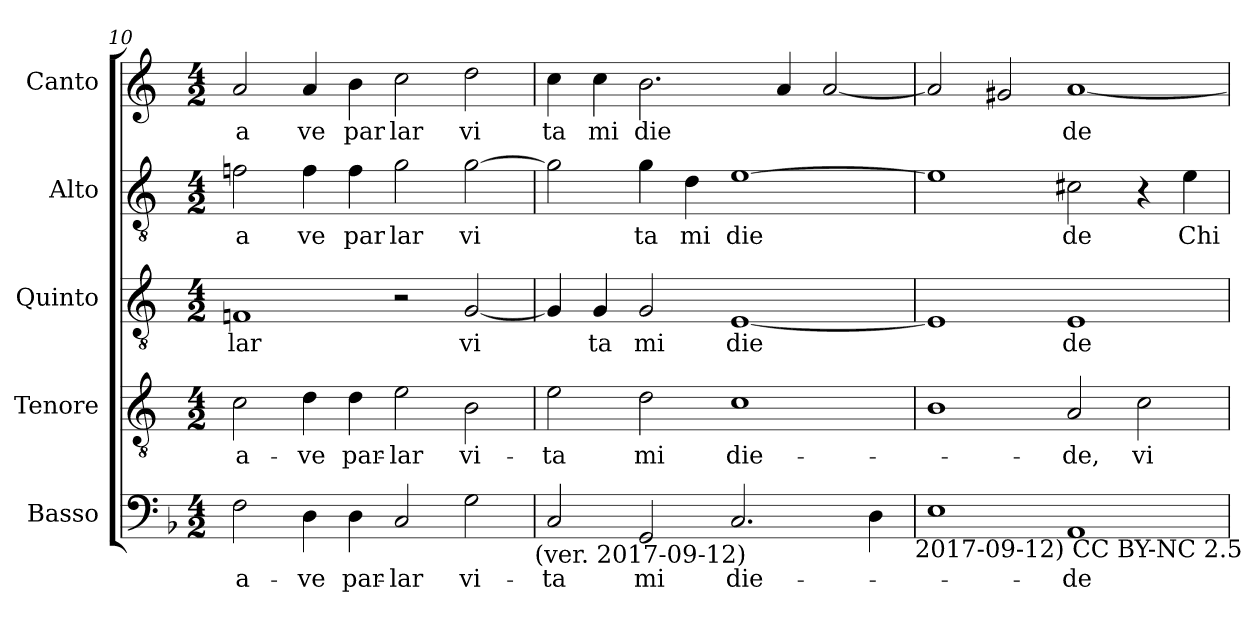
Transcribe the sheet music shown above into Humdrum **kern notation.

**kern	**text	**kern	**text	**kern	**text	**kern	**text	**kern	**text
*part5	*part5	*part4	*part4	*part3	*part3	*part2	*part2	*part1	*part1
*staff5	*staff5	*staff4	*staff4	*staff3	*staff3	*staff2	*staff2	*staff1	*staff1
*I"Basso	*	*I"Tenore	*	*I"Quinto	*	*I"Alto	*	*I"Canto	*
*clefF4	*	*clefGv2	*	*clefGv2	*	*clefGv2	*	*clefG2	*
*	*	*ITrd-3c-5	*	*ITrd-3c-5	*	*ITrd-3c-5	*	*ITrd-3c-5	*
*k[b-]	*	*	*	*	*	*	*	*	*
*F:	*	*	*	*	*	*	*	*	*
*M4/2	*	*M4/2	*	*M4/2	*	*M4/2	*	*M4/2	*
=10	=10	=10	=10	=10	=10	=10	=10	=10	=10
!	!LO:LY:b:cj	!	!LO:LY:b:cj	!	!LO:LY:b:cj	!	!LO:LY:b:cj	!	!LO:LY:b:cj
2F\	-a-	2f\	-a-	1B-	lar	2b-\	a	2dd/	a
!	!LO:LY:b:cj	!	!LO:LY:b:cj	!	!	!	!LO:LY:b:cj	!	!LO:LY:b:cj
4D\	-ve	4g\	-ve	.	.	4b-\	ve	4dd/	ve
!	!LO:LY:b:cj	!	!LO:LY:b:cj	!	!	!	!LO:LY:b:cj	!	!LO:LY:b:cj
4D\	par-	4g\	par-	.	.	4b-\	par	4ee\	par
!	!LO:LY:b:cj	!	!LO:LY:b:cj	!	!	!	!LO:LY:b:cj	!	!LO:LY:b:cj
2C/	-lar	2a\	-lar	2r	.	2cc\	lar	2ff\	lar
!	!LO:LY:b:cj	!	!LO:LY:b:cj	!	!LO:LY:b:cj	!	!LO:LY:b:cj	!	!LO:LY:b:cj
2G\	vi-	2e\	vi-	[<2c/	vi	[>2cc\	vi	2gg\	vi
!LO:TX:b:t=(ver. 2017-09-12)	!	!	!	!	!	!	!	!	!
=11	=11	=11	=11	=11	=11	=11	=11	=11	=11
!	!LO:LY:b:cj	!	!LO:LY:b:cj	!	!	!	!	!	!LO:LY:b:cj
2C/	-ta	2a\	-ta	4c/]	.	2cc\]	.	4ff\	ta
!	!	!	!	!	!LO:LY:b:cj	!	!	!	!LO:LY:b:cj
.	.	.	.	4c/	ta	.	.	4ff\	mi
!	!LO:LY:b:cj	!	!LO:LY:b:cj	!	!LO:LY:b:cj	!	!LO:LY:b:cj	!	!LO:LY:b
2GG/	mi	2g\	mi	2c/	mi	4cc\	ta	2.ee\	die
!	!	!	!	!	!	!	!LO:LY:b:cj	!	!
.	.	.	.	.	.	4g\	mi	.	.
!	!LO:LY:b	!	!LO:LY:b:cj	!	!LO:LY:b:cj	!	!LO:LY:b:cj	!	!
2.C/	die-	1f	die-	[<1A	die	[>1a	die	.	.
.	.	.	.	.	.	.	.	4dd/	.
.	.	.	.	.	.	.	.	[<2dd/	.
4D\	.	.	.	.	.	.	.	.	.
!LO:TX:b:t=2017-09-12) CC BY-NC 2.5	!	!	!	!	!	!	!	!	!
=12	=12	=12	=12	=12	=12	=12	=12	=12	=12
1E	.	1e	.	1A]	.	1a]	.	2dd/]	.
.	.	.	.	.	.	.	.	2cc#/	.
!	!LO:LY:b:cj	!	!LO:LY:b:cj	!	!LO:LY:b:cj	!	!LO:LY:b:cj	!	!LO:LY:b:cj
1AA	-de	2d/	-de,	1A	de	2f#X\	de	[>1dd	de
!	!	!	!LO:LY:b:cj	!	!	!	!	!	!
.	.	2f\	vi-	.	.	4r	.	.	.
!	!	!	!	!	!	!	!LO:LY:b:cj	!	!
.	.	.	.	.	.	4a\	Chi	.	.
=	=	=	=	=	=	=	=	=	=
*-	*-	*-	*-	*-	*-	*-	*-	*-	*-
